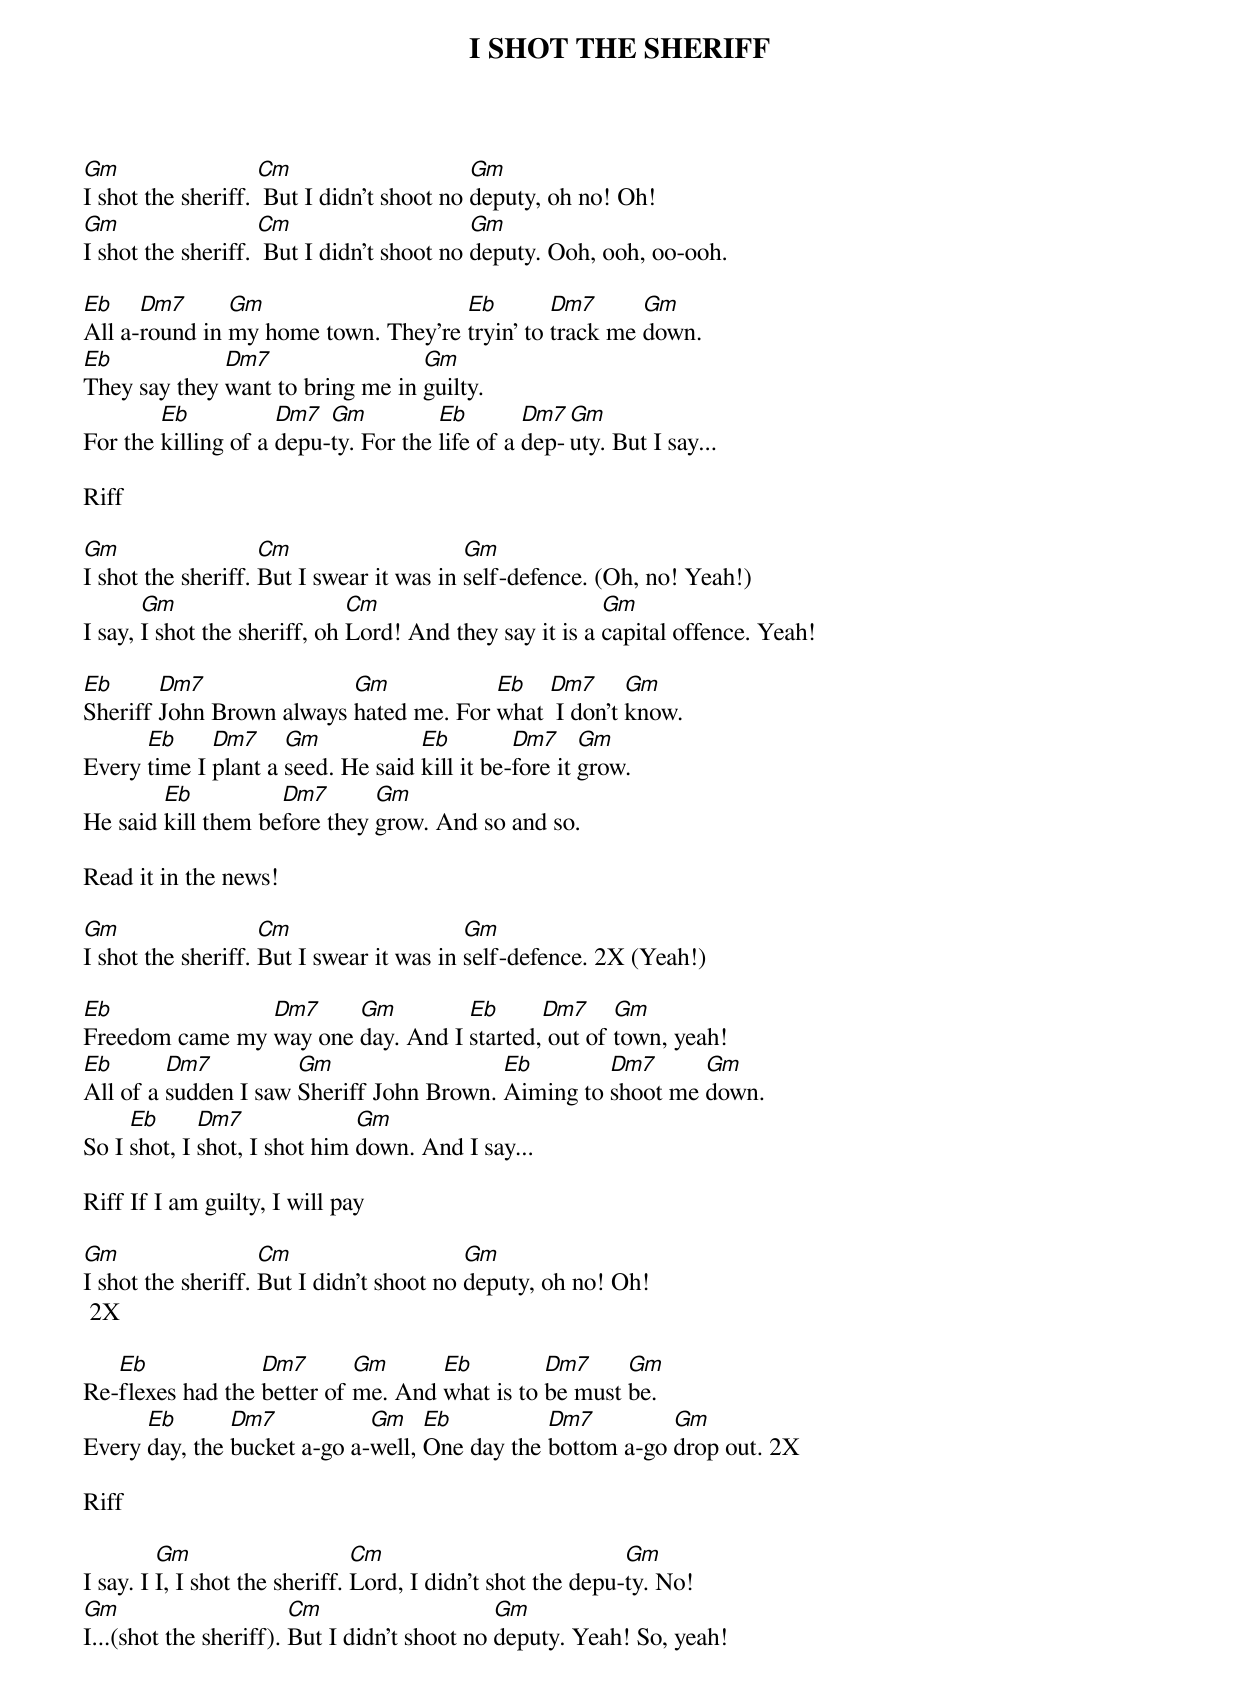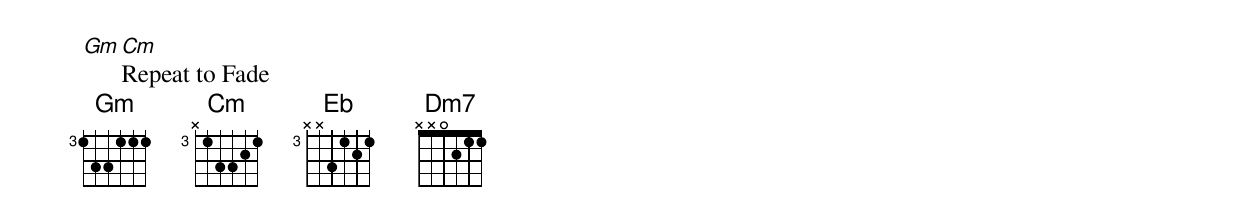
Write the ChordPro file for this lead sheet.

{title:I SHOT THE SHERIFF}
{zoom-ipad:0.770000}

[Gm]I shot the sheriff. [Cm] But I didn't shoot no [Gm]deputy, oh no! Oh!
[Gm]I shot the sheriff. [Cm] But I didn't shoot no [Gm]deputy. Ooh, ooh, oo-ooh.

[Eb]All a-[Dm7]round in [Gm]my home town. They're [Eb]tryin' to [Dm7]track me [Gm]down.
[Eb]They say they [Dm7]want to bring me in [Gm]guilty.
For the [Eb]killing of a [Dm7]depu-[Gm]ty. For the [Eb]life of a [Dm7]dep-[Gm]uty. But I say...

Riff

[Gm]I shot the sheriff. [Cm]But I swear it was in [Gm]self-defence. (Oh, no! Yeah!)
I say, [Gm]I shot the sheriff, oh [Cm]Lord! And they say it is a [Gm]capital offence. Yeah!

[Eb]Sheriff [Dm7]John Brown always [Gm]hated me. For [Eb]what [Dm7] I don't [Gm]know.
Every [Eb]time I [Dm7]plant a [Gm]seed. He said [Eb]kill it be-[Dm7]fore it [Gm]grow.
He said [Eb]kill them be[Dm7]fore they [Gm]grow. And so and so.

Read it in the news!

[Gm]I shot the sheriff. [Cm]But I swear it was in [Gm]self-defence. 2X (Yeah!)

[Eb]Freedom came my [Dm7]way one [Gm]day. And I [Eb]started,[Dm7] out of [Gm]town, yeah!
[Eb]All of a [Dm7]sudden I saw [Gm]Sheriff John Brown. [Eb]Aiming to [Dm7]shoot me [Gm]down.
So I [Eb]shot, I [Dm7]shot, I shot him [Gm]down. And I say...

Riff If I am guilty, I will pay

[Gm]I shot the sheriff. [Cm]But I didn't shoot no [Gm]deputy, oh no! Oh!
 2X

Re-[Eb]flexes had the [Dm7]better of [Gm]me. And [Eb]what is to [Dm7]be must [Gm]be.
Every [Eb]day, the [Dm7]bucket a-go a-[Gm]well, [Eb]One day the [Dm7]bottom a-go [Gm]drop out. 2X

Riff

I say. I [Gm]I, I shot the sheriff. [Cm]Lord, I didn't shot the depu-[Gm]ty. No!
[Gm]I...(shot the sheriff). [Cm]But I didn't shoot no [Gm]deputy. Yeah! So, yeah!

[Gm][Cm]Repeat to Fade
